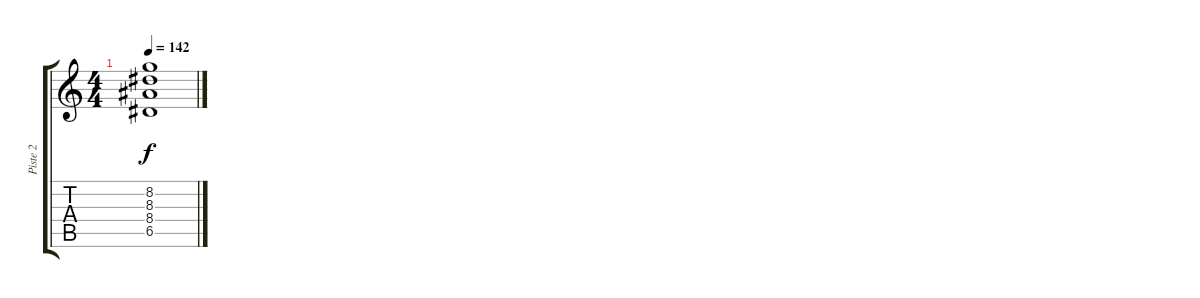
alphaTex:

\track ("Piste 2" "Piste 2") {instrument distortionguitar}
\staff {score tabs}
\tuning (E4 B3 G3 D3 A2 E2) {hide}
\ts (4 4)
\tempo 142
\clef g2
\ks c
(8.2 8.3 8.4 6.5).1{dy f}
